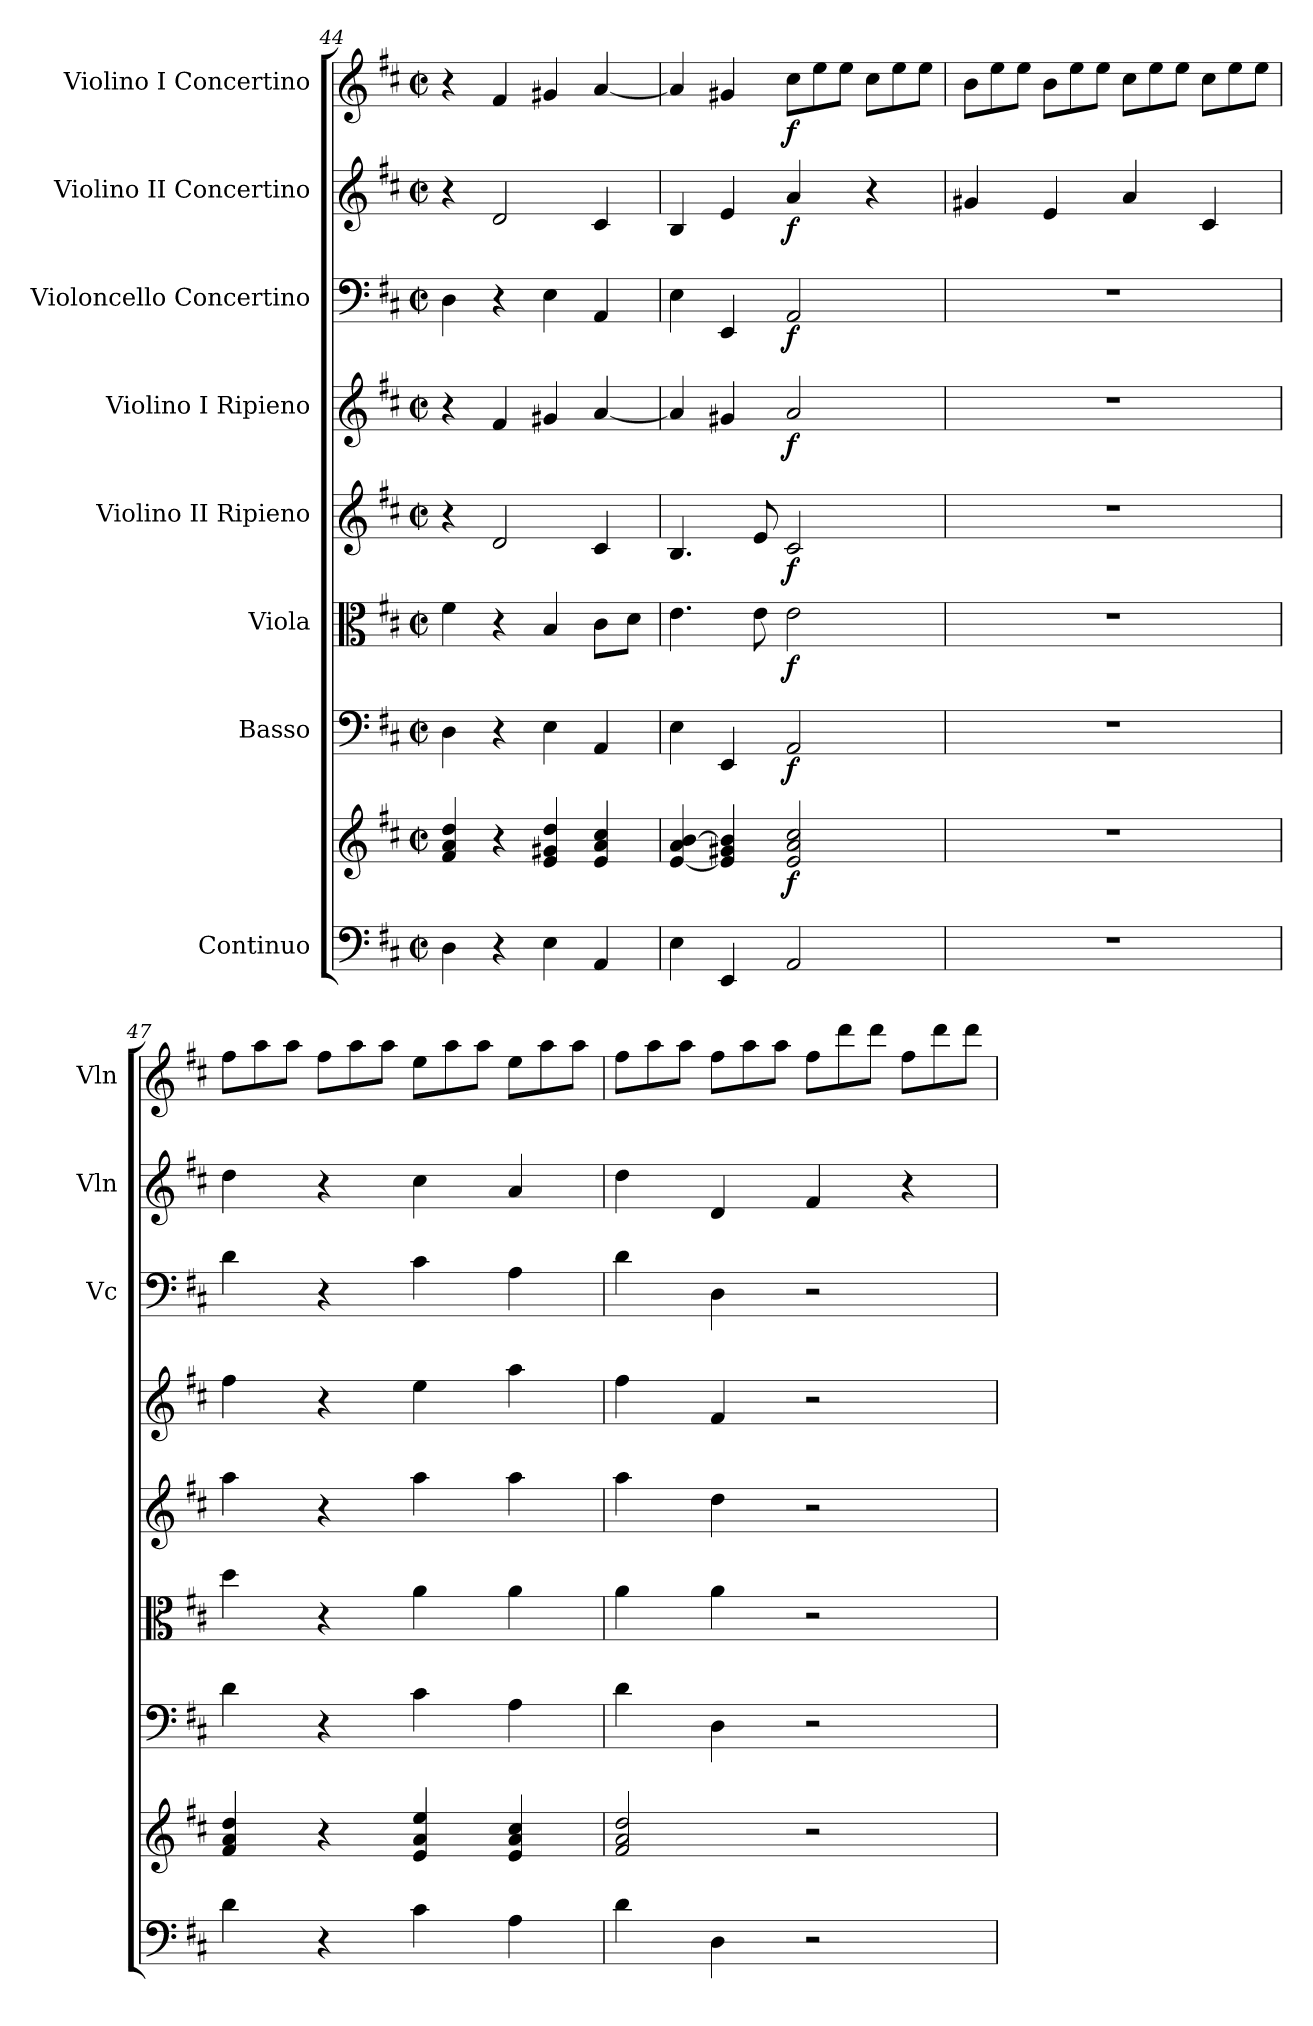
**kern	**kern	**dynam	**kern	**dynam	**kern	**dynam	**kern	**dynam	**kern	**dynam	**kern	**dynam	**kern	**dynam	**kern	**dynam
*part8	*part8	*part8	*part7	*part7	*part6	*part6	*part5	*part5	*part4	*part4	*part3	*part3	*part2	*part2	*part1	*part1
*staff9	*staff8	*staff8/9	*staff7	*staff7	*staff6	*staff6	*staff5	*staff5	*staff4	*staff4	*staff3	*staff3	*staff2	*staff2	*staff1	*staff1
*I"Continuo	*	*	*I"Basso	*	*I"Viola	*	*I"Violino II Ripieno	*	*I"Violino I Ripieno	*	*I"Violoncello Concertino	*	*I"Violino II Concertino	*	*I"Violino I Concertino	*
*	*	*	*	*	*	*	*	*	*	*	*I'Vc	*	*I'Vln	*	*I'Vln	*
*clefF4	*clefG2	*	*clefF4	*	*clefC3	*	*clefG2	*	*clefG2	*	*clefF4	*	*clefG2	*	*clefG2	*
*k[f#c#]	*k[f#c#]	*	*k[f#c#]	*	*k[f#c#]	*	*k[f#c#]	*	*k[f#c#]	*	*k[f#c#]	*	*k[f#c#]	*	*k[f#c#]	*
*M2/2	*M2/2	*	*M2/2	*	*M2/2	*	*M2/2	*	*M2/2	*	*M2/2	*	*M2/2	*	*M2/2	*
*met(c|)	*met(c|)	*	*met(c|)	*	*met(c|)	*	*met(c|)	*	*met(c|)	*	*met(c|)	*	*met(c|)	*	*met(c|)	*
=44	=44	=44	=44	=44	=44	=44	=44	=44	=44	=44	=44	=44	=44	=44	=44	=44
4D\	4f#/ 4a/ 4dd/	.	4D\	.	4f#\	.	4r	.	4r	.	4D\	.	4r	.	4r	.
4r	4r	.	4r	.	4r	.	2d/	.	4f#/	.	4r	.	2d/	.	4f#/	.
4E\	4e/ 4g#X/ 4dd/	.	4E\	.	4B/	.	.	.	4g#X/	.	4E\	.	.	.	4g#X/	.
4AA/	4e/ 4a/ 4cc#/	.	4AA/	.	8c#\L	.	4c#/	.	[4a/	.	4AA/	.	4c#/	.	[4a/	.
.	.	.	.	.	8d\J	.	.	.	.	.	.	.	.	.	.	.
=45	=45	=45	=45	=45	=45	=45	=45	=45	=45	=45	=45	=45	=45	=45	=45	=45
4E\	[4e/ 4a/ [4b/	.	4E\	.	4.e\	.	4.B/	.	4a/]	.	4E\	.	4B/	.	4a/]	.
4EE/	4e/] 4g#X/ 4b/]	.	4EE/	.	.	.	.	.	4g#X/	.	4EE/	.	4e/	.	4g#X/	.
.	.	.	.	.	8e\	.	8e/	.	.	.	.	.	.	.	.	.
*	*	*	*	*	*	*	*	*	*	*	*	*	*	*	*Xtuplet	*
!	!	!LO:DY:b	!	!LO:DY:b	!	!LO:DY:b	!	!LO:DY:b	!	!LO:DY:b	!	!LO:DY:b	!	!LO:DY:b	!	!LO:DY:b
2AA/	2e/ 2a/ 2cc#/	f	2AA/	f	2e\	f	2c#/	f	2a/	f	2AA/	f	4a/	f	12cc#\L	f
.	.	.	.	.	.	.	.	.	.	.	.	.	.	.	12ee\	.
.	.	.	.	.	.	.	.	.	.	.	.	.	.	.	12ee\J	.
.	.	.	.	.	.	.	.	.	.	.	.	.	4r	.	12cc#\L	.
.	.	.	.	.	.	.	.	.	.	.	.	.	.	.	12ee\	.
.	.	.	.	.	.	.	.	.	.	.	.	.	.	.	12ee\J	.
!!LO:PB:g=z
=46	=46	=46	=46	=46	=46	=46	=46	=46	=46	=46	=46	=46	=46	=46	=46	=46
1r	1r	.	1r	.	1r	.	1r	.	1r	.	1r	.	4g#X/	.	12b\L	.
.	.	.	.	.	.	.	.	.	.	.	.	.	.	.	12ee\	.
.	.	.	.	.	.	.	.	.	.	.	.	.	.	.	12ee\J	.
.	.	.	.	.	.	.	.	.	.	.	.	.	4e/	.	12b\L	.
.	.	.	.	.	.	.	.	.	.	.	.	.	.	.	12ee\	.
.	.	.	.	.	.	.	.	.	.	.	.	.	.	.	12ee\J	.
.	.	.	.	.	.	.	.	.	.	.	.	.	4a/	.	12cc#\L	.
.	.	.	.	.	.	.	.	.	.	.	.	.	.	.	12ee\	.
.	.	.	.	.	.	.	.	.	.	.	.	.	.	.	12ee\J	.
.	.	.	.	.	.	.	.	.	.	.	.	.	4c#/	.	12cc#\L	.
.	.	.	.	.	.	.	.	.	.	.	.	.	.	.	12ee\	.
.	.	.	.	.	.	.	.	.	.	.	.	.	.	.	12ee\J	.
=47	=47	=47	=47	=47	=47	=47	=47	=47	=47	=47	=47	=47	=47	=47	=47	=47
4d\	4f#/ 4a/ 4dd/	.	4d\	.	4dd\	.	4aa\	.	4ff#\	.	4d\	.	4dd\	.	12ff#\L	.
.	.	.	.	.	.	.	.	.	.	.	.	.	.	.	12aa\	.
.	.	.	.	.	.	.	.	.	.	.	.	.	.	.	12aa\J	.
4r	4r	.	4r	.	4r	.	4r	.	4r	.	4r	.	4r	.	12ff#\L	.
.	.	.	.	.	.	.	.	.	.	.	.	.	.	.	12aa\	.
.	.	.	.	.	.	.	.	.	.	.	.	.	.	.	12aa\J	.
4c#\	4e/ 4a/ 4ee/	.	4c#\	.	4a\	.	4aa\	.	4ee\	.	4c#\	.	4cc#\	.	12ee\L	.
.	.	.	.	.	.	.	.	.	.	.	.	.	.	.	12aa\	.
.	.	.	.	.	.	.	.	.	.	.	.	.	.	.	12aa\J	.
4A\	4e/ 4a/ 4cc#/	.	4A\	.	4a\	.	4aa\	.	4aa\	.	4A\	.	4a/	.	12ee\L	.
.	.	.	.	.	.	.	.	.	.	.	.	.	.	.	12aa\	.
.	.	.	.	.	.	.	.	.	.	.	.	.	.	.	12aa\J	.
=48	=48	=48	=48	=48	=48	=48	=48	=48	=48	=48	=48	=48	=48	=48	=48	=48
4d\	2f#/ 2a/ 2dd/	.	4d\	.	4a\	.	4aa\	.	4ff#\	.	4d\	.	4dd\	.	12ff#\L	.
.	.	.	.	.	.	.	.	.	.	.	.	.	.	.	12aa\	.
.	.	.	.	.	.	.	.	.	.	.	.	.	.	.	12aa\J	.
4D\	.	.	4D\	.	4a\	.	4dd\	.	4f#/	.	4D\	.	4d/	.	12ff#\L	.
.	.	.	.	.	.	.	.	.	.	.	.	.	.	.	12aa\	.
.	.	.	.	.	.	.	.	.	.	.	.	.	.	.	12aa\J	.
2r	2r	.	2r	.	2r	.	2r	.	2r	.	2r	.	4f#/	.	12ff#\L	.
.	.	.	.	.	.	.	.	.	.	.	.	.	.	.	12ddd\	.
.	.	.	.	.	.	.	.	.	.	.	.	.	.	.	12ddd\J	.
.	.	.	.	.	.	.	.	.	.	.	.	.	4r	.	12ff#\L	.
.	.	.	.	.	.	.	.	.	.	.	.	.	.	.	12ddd\	.
.	.	.	.	.	.	.	.	.	.	.	.	.	.	.	12ddd\J	.
=	=	=	=	=	=	=	=	=	=	=	=	=	=	=	=	=
*-	*-	*-	*-	*-	*-	*-	*-	*-	*-	*-	*-	*-	*-	*-	*-	*-
